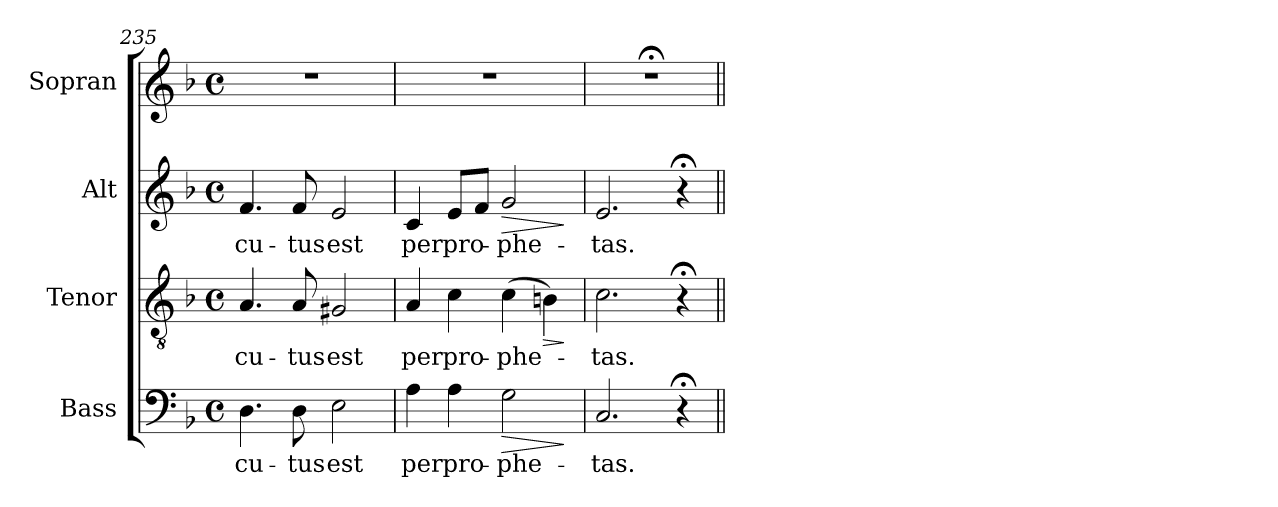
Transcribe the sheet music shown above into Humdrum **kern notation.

**kern	**text	**dynam	**kern	**text	**dynam	**kern	**text	**dynam	**kern
*part4	*part4	*part4	*part3	*part3	*part3	*part2	*part2	*part2	*part1
*staff4	*staff4	*staff4	*staff3	*staff3	*staff3	*staff2	*staff2	*staff2	*staff1
*I"Bass	*	*	*I"Tenor	*	*	*I"Alt	*	*	*I"Sopran
*I'B.	*	*	*I'T.	*	*	*I'A.	*	*	*I'S.
*clefF4	*	*	*clefGv2	*	*	*clefG2	*	*	*clefG2
*k[b-]	*	*	*k[b-]	*	*	*k[b-]	*	*	*k[b-]
*F:	*	*	*F:	*	*	*F:	*	*	*F:
*M4/4	*	*	*M4/4	*	*	*M4/4	*	*	*M4/4
*met(c)	*	*	*met(c)	*	*	*met(c)	*	*	*met(c)
=235	=235	=235	=235	=235	=235	=235	=235	=235	=235
!	!LO:LY:b	!	!	!LO:LY:b	!	!	!LO:LY:b	!	!
4.D\	-cu-	.	4.A/	-cu-	.	4.f/	-cu-	.	1r
!	!LO:LY:b	!	!	!LO:LY:b	!	!	!LO:LY:b	!	!
8D\	-tus	.	8A/	-tus	.	8f/	-tus	.	.
!	!LO:LY:b	!	!	!LO:LY:b	!	!	!LO:LY:b	!	!
2E\	est	.	2G#X/	est	.	2e/	est	.	.
=236	=236	=236	=236	=236	=236	=236	=236	=236	=236
!	!LO:LY:b	!	!	!LO:LY:b	!	!	!LO:LY:b	!	!
4A\	per	.	4A/	per	.	4c/	per	.	1r
!	!LO:LY:b	!	!	!LO:LY:b	!	!	!LO:LY:b	!	!
4A\	pro-	.	4c\	pro-	.	8e/L	pro-	.	.
.	.	.	.	.	.	8f/J	.	.	.
!	!LO:LY:b	!LO:HP:b	!	!LO:LY:b	!	!	!LO:LY:b	!LO:HP:b	!
2G\	-phe-	>	(>4c\	-phe-	.	2g/	-phe-	>	.
!	!	!	!	!	!LO:HP:b	!	!	!	!
.	.	.	4Bn\)	.	>	.	.	.	.
.	.	]	.	.	]	.	.	]	.
=237	=237	=237	=237	=237	=237	=237	=237	=237	=237
!	!LO:LY:b	!	!	!LO:LY:b	!	!	!LO:LY:b	!	!
2.C/	-tas.	.	2.c\	-tas.	.	2.e/	-tas.	.	1r;<
4r;<	.	.	4r;<	.	.	4r;<	.	.	.
=||	=||	=||	=||	=||	=||	=||	=||	=||	=||
*-	*-	*-	*-	*-	*-	*-	*-	*-	*-
